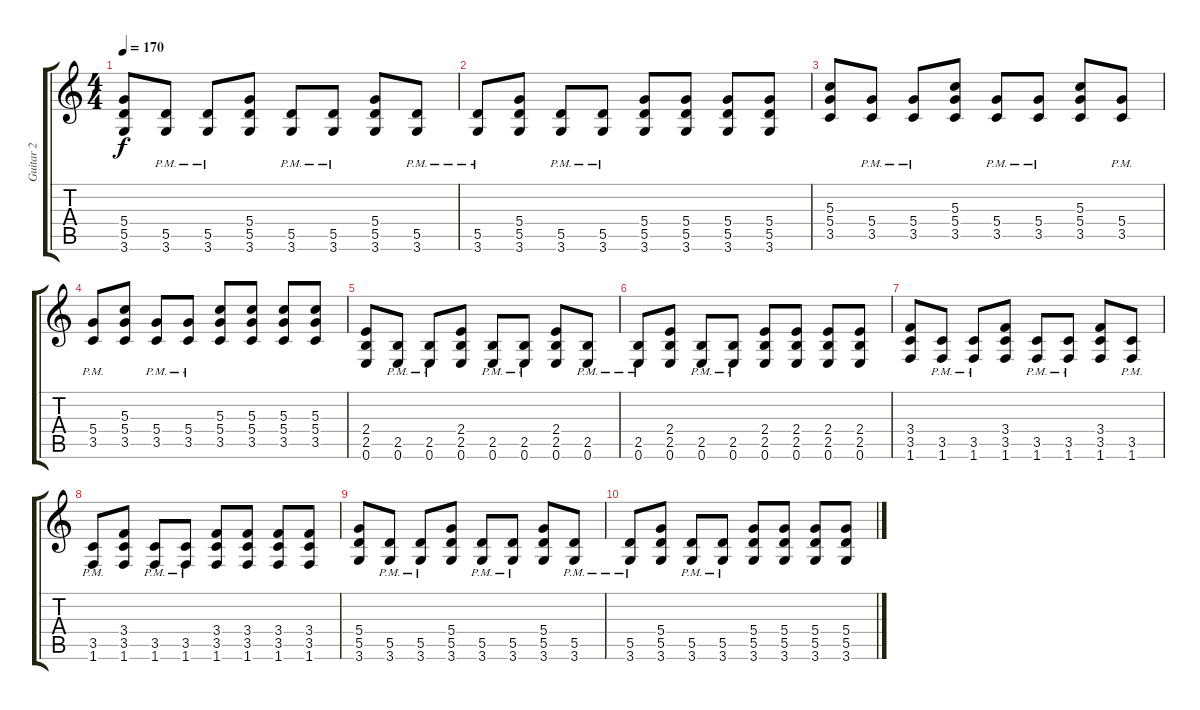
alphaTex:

\track ("Guitar 2" "Guitar 2") {instrument distortionguitar}
\staff {score tabs}
\tuning (E4 B3 G3 D3 A2 E2) {hide}
\ts (4 4)
\tempo 170
\clef g2
\ks c
(5.4 5.5 3.6).8{dy f volume 11} (5.5{pm} 3.6{pm}).8 (5.5{pm} 3.6{pm}).8 (5.4 5.5 3.6).8 (5.5{pm} 3.6{pm}).8 (5.5{pm} 3.6{pm}).8 (5.4 5.5 3.6).8 (5.5{pm} 3.6{pm}).8 |
(5.5{pm} 3.6{pm}).8 (5.4 5.5 3.6).8 (5.5{pm} 3.6{pm}).8 (5.5{pm} 3.6{pm}).8 (5.4 5.5 3.6).8 (5.4 5.5 3.6).8 (5.4 5.5 3.6).8 (5.4 5.5 3.6).8 |
(5.3 5.4 3.5).8{volume 10} (5.4{pm} 3.5{pm}).8 (5.4{pm} 3.5{pm}).8 (5.3 5.4 3.5).8 (5.4{pm} 3.5{pm}).8 (5.4{pm} 3.5{pm}).8 (5.3 5.4 3.5).8 (5.4{pm} 3.5{pm}).8 |
(5.4{pm} 3.5{pm}).8{volume 9} (5.3 5.4 3.5).8 (5.4{pm} 3.5{pm}).8 (5.4{pm} 3.5{pm}).8 (5.3 5.4 3.5).8 (5.3 5.4 3.5).8 (5.3 5.4 3.5).8 (5.3 5.4 3.5).8 |
(2.4 2.5 0.6).8{volume 8} (2.5{pm} 0.6{pm}).8 (2.5{pm} 0.6{pm}).8 (2.4 2.5 0.6).8 (2.5{pm} 0.6{pm}).8 (2.5{pm} 0.6{pm}).8 (2.4 2.5 0.6).8 (2.5{pm} 0.6{pm}).8 |
(2.5{pm} 0.6{pm}).8{volume 7} (2.4 2.5 0.6).8 (2.5{pm} 0.6{pm}).8 (2.5{pm} 0.6{pm}).8 (2.4 2.5 0.6).8 (2.4 2.5 0.6).8 (2.4 2.5 0.6).8 (2.4 2.5 0.6).8 |
(3.4 3.5 1.6).8{volume 6} (3.5{pm} 1.6{pm}).8 (3.5{pm} 1.6{pm}).8 (3.4 3.5 1.6).8 (3.5{pm} 1.6{pm}).8 (3.5{pm} 1.6{pm}).8 (3.4 3.5 1.6).8 (3.5{pm} 1.6{pm}).8 |
(3.5{pm} 1.6{pm}).8{volume 5} (3.4 3.5 1.6).8 (3.5{pm} 1.6{pm}).8 (3.5{pm} 1.6{pm}).8 (3.4 3.5 1.6).8 (3.4 3.5 1.6).8 (3.4 3.5 1.6).8 (3.4 3.5 1.6).8 |
(5.4 5.5 3.6).8{volume 4} (5.5{pm} 3.6{pm}).8 (5.5{pm} 3.6{pm}).8 (5.4 5.5 3.6).8 (5.5{pm} 3.6{pm}).8 (5.5{pm} 3.6{pm}).8 (5.4 5.5 3.6).8 (5.5{pm} 3.6{pm}).8 |
(5.5{pm} 3.6{pm}).8{volume 3} (5.4 5.5 3.6).8 (5.5{pm} 3.6{pm}).8 (5.5{pm} 3.6{pm}).8 (5.4 5.5 3.6).8{volume 2} (5.4 5.5 3.6).8 (5.4 5.5 3.6).8 (5.4 5.5 3.6).8
